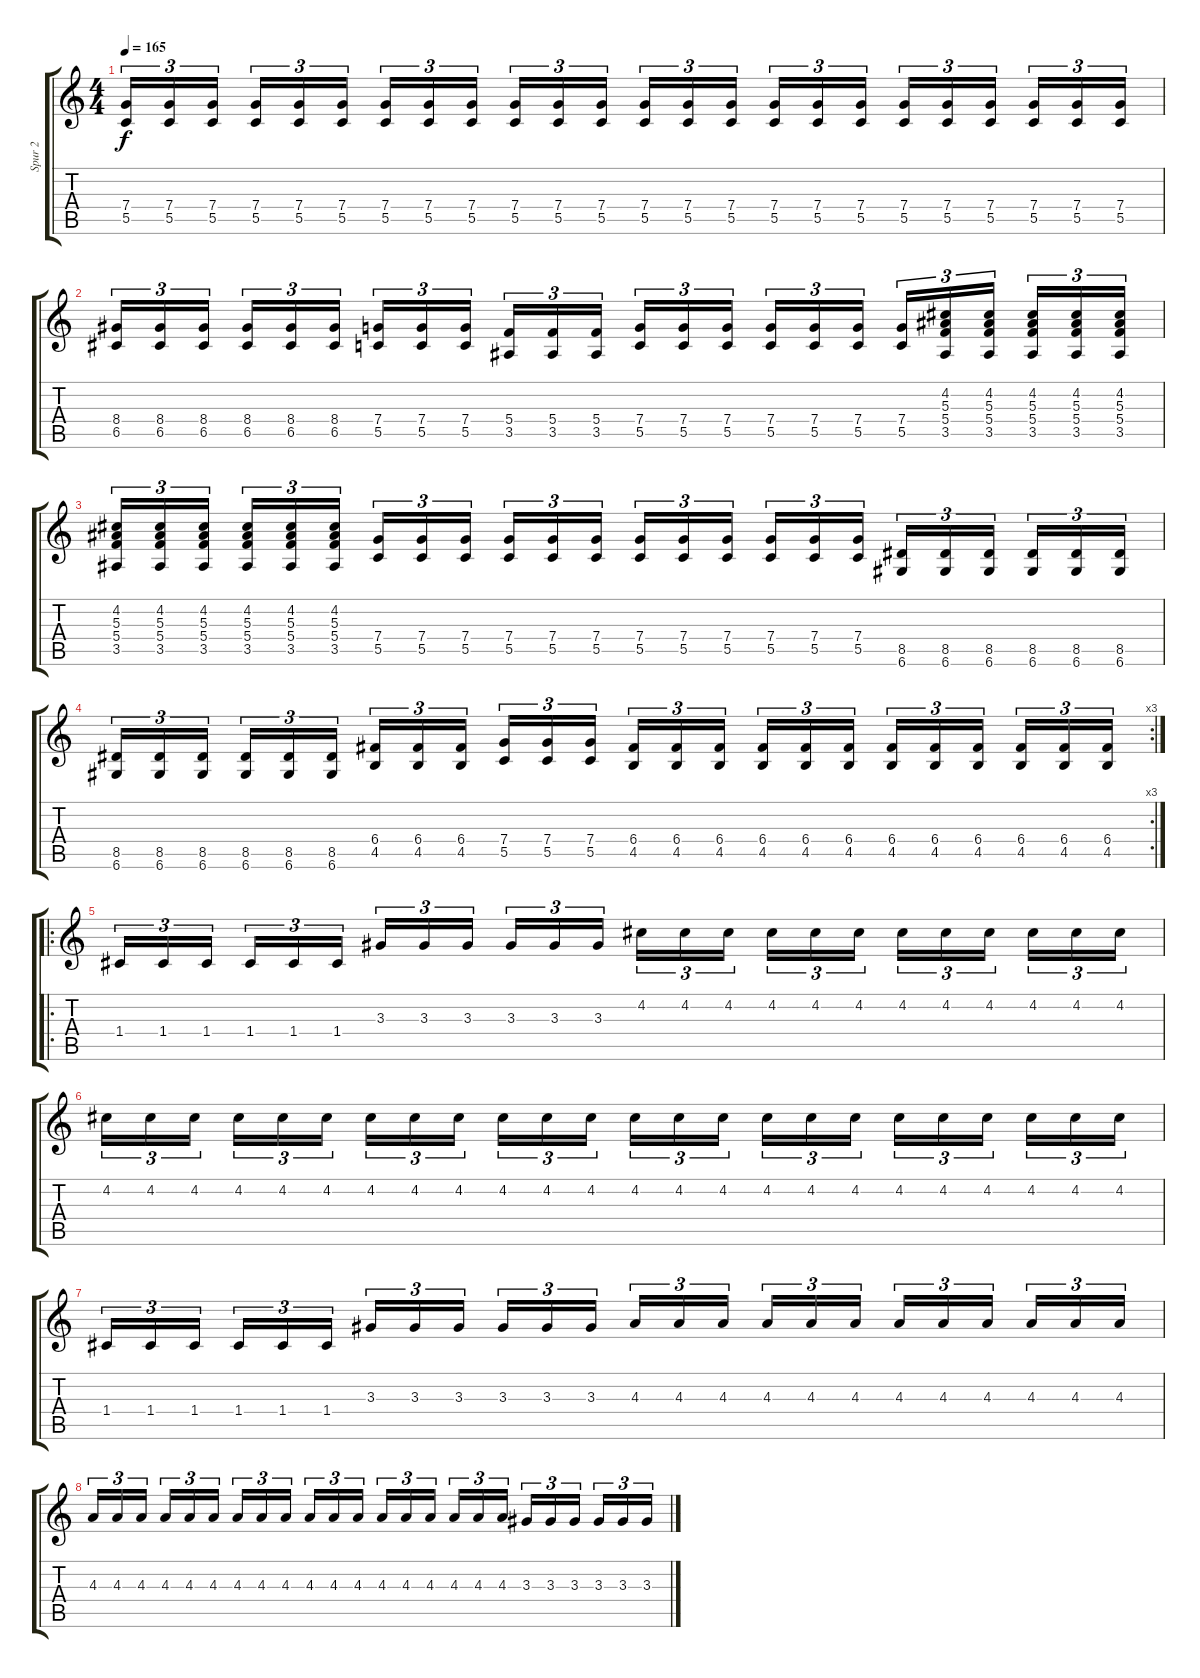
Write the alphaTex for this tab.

\track ("Spur 2" "Spur 2") {instrument distortionguitar}
\staff {score tabs}
\tuning (D4 A3 F3 C3 G2 D2) {hide}
\ts (4 4)
\tempo 165
\clef g2
\ks c
(7.4 5.5).16{tu (3 2) dy f} (7.4 5.5).16{tu (3 2)} (7.4 5.5).16{tu (3 2) beam splitsecondary} (7.4 5.5).16{tu (3 2)} (7.4 5.5).16{tu (3 2)} (7.4 5.5).16{tu (3 2)} (7.4 5.5).16{tu (3 2)} (7.4 5.5).16{tu (3 2)} (7.4 5.5).16{tu (3 2) beam splitsecondary} (7.4 5.5).16{tu (3 2)} (7.4 5.5).16{tu (3 2)} (7.4 5.5).16{tu (3 2)} (7.4 5.5).16{tu (3 2)} (7.4 5.5).16{tu (3 2)} (7.4 5.5).16{tu (3 2) beam splitsecondary} (7.4 5.5).16{tu (3 2)} (7.4 5.5).16{tu (3 2)} (7.4 5.5).16{tu (3 2)} (7.4 5.5).16{tu (3 2)} (7.4 5.5).16{tu (3 2)} (7.4 5.5).16{tu (3 2) beam splitsecondary} (7.4 5.5).16{tu (3 2)} (7.4 5.5).16{tu (3 2)} (7.4 5.5).16{tu (3 2)} |
(8.4 6.5).16{tu (3 2)} (8.4 6.5).16{tu (3 2)} (8.4 6.5).16{tu (3 2) beam splitsecondary} (8.4 6.5).16{tu (3 2)} (8.4 6.5).16{tu (3 2)} (8.4 6.5).16{tu (3 2)} (7.4 5.5).16{tu (3 2)} (7.4 5.5).16{tu (3 2)} (7.4 5.5).16{tu (3 2) beam splitsecondary} (5.4 3.5).16{tu (3 2)} (5.4 3.5).16{tu (3 2)} (5.4 3.5).16{tu (3 2)} (7.4 5.5).16{tu (3 2)} (7.4 5.5).16{tu (3 2)} (7.4 5.5).16{tu (3 2) beam splitsecondary} (7.4 5.5).16{tu (3 2)} (7.4 5.5).16{tu (3 2)} (7.4 5.5).16{tu (3 2)} (7.4 5.5).16{tu (3 2)} (4.2 5.3 5.4 3.5).16{tu (3 2)} (4.2 5.3 5.4 3.5).16{tu (3 2) beam splitsecondary} (4.2 5.3 5.4 3.5).16{tu (3 2)} (4.2 5.3 5.4 3.5).16{tu (3 2)} (4.2 5.3 5.4 3.5).16{tu (3 2)} |
(4.2 5.3 5.4 3.5).16{tu (3 2)} (4.2 5.3 5.4 3.5).16{tu (3 2)} (4.2 5.3 5.4 3.5).16{tu (3 2) beam splitsecondary} (4.2 5.3 5.4 3.5).16{tu (3 2)} (4.2 5.3 5.4 3.5).16{tu (3 2)} (4.2 5.3 5.4 3.5).16{tu (3 2)} (7.4 5.5).16{tu (3 2)} (7.4 5.5).16{tu (3 2)} (7.4 5.5).16{tu (3 2) beam splitsecondary} (7.4 5.5).16{tu (3 2)} (7.4 5.5).16{tu (3 2)} (7.4 5.5).16{tu (3 2)} (7.4 5.5).16{tu (3 2)} (7.4 5.5).16{tu (3 2)} (7.4 5.5).16{tu (3 2) beam splitsecondary} (7.4 5.5).16{tu (3 2)} (7.4 5.5).16{tu (3 2)} (7.4 5.5).16{tu (3 2)} (8.5 6.6).16{tu (3 2)} (8.5 6.6).16{tu (3 2)} (8.5 6.6).16{tu (3 2) beam splitsecondary} (8.5 6.6).16{tu (3 2)} (8.5 6.6).16{tu (3 2)} (8.5 6.6).16{tu (3 2)} |
\rc 3
(8.5 6.6).16{tu (3 2)} (8.5 6.6).16{tu (3 2)} (8.5 6.6).16{tu (3 2) beam splitsecondary} (8.5 6.6).16{tu (3 2)} (8.5 6.6).16{tu (3 2)} (8.5 6.6).16{tu (3 2)} (6.4 4.5).16{tu (3 2)} (6.4 4.5).16{tu (3 2)} (6.4 4.5).16{tu (3 2) beam splitsecondary} (7.4 5.5).16{tu (3 2)} (7.4 5.5).16{tu (3 2)} (7.4 5.5).16{tu (3 2)} (6.4 4.5).16{tu (3 2)} (6.4 4.5).16{tu (3 2)} (6.4 4.5).16{tu (3 2) beam splitsecondary} (6.4 4.5).16{tu (3 2)} (6.4 4.5).16{tu (3 2)} (6.4 4.5).16{tu (3 2)} (6.4 4.5).16{tu (3 2)} (6.4 4.5).16{tu (3 2)} (6.4 4.5).16{tu (3 2) beam splitsecondary} (6.4 4.5).16{tu (3 2)} (6.4 4.5).16{tu (3 2)} (6.4 4.5).16{tu (3 2)} |
\ro
1.4.16{tu (3 2)} 1.4.16{tu (3 2)} 1.4.16{tu (3 2) beam splitsecondary} 1.4.16{tu (3 2)} 1.4.16{tu (3 2)} 1.4.16{tu (3 2)} 3.3.16{tu (3 2)} 3.3.16{tu (3 2)} 3.3.16{tu (3 2) beam splitsecondary} 3.3.16{tu (3 2)} 3.3.16{tu (3 2)} 3.3.16{tu (3 2)} 4.2.16{tu (3 2)} 4.2.16{tu (3 2)} 4.2.16{tu (3 2) beam splitsecondary} 4.2.16{tu (3 2)} 4.2.16{tu (3 2)} 4.2.16{tu (3 2)} 4.2.16{tu (3 2)} 4.2.16{tu (3 2)} 4.2.16{tu (3 2) beam splitsecondary} 4.2.16{tu (3 2)} 4.2.16{tu (3 2)} 4.2.16{tu (3 2)} |
4.2.16{tu (3 2)} 4.2.16{tu (3 2)} 4.2.16{tu (3 2) beam splitsecondary} 4.2.16{tu (3 2)} 4.2.16{tu (3 2)} 4.2.16{tu (3 2)} 4.2.16{tu (3 2)} 4.2.16{tu (3 2)} 4.2.16{tu (3 2) beam splitsecondary} 4.2.16{tu (3 2)} 4.2.16{tu (3 2)} 4.2.16{tu (3 2)} 4.2.16{tu (3 2)} 4.2.16{tu (3 2)} 4.2.16{tu (3 2) beam splitsecondary} 4.2.16{tu (3 2)} 4.2.16{tu (3 2)} 4.2.16{tu (3 2)} 4.2.16{tu (3 2)} 4.2.16{tu (3 2)} 4.2.16{tu (3 2) beam splitsecondary} 4.2.16{tu (3 2)} 4.2.16{tu (3 2)} 4.2.16{tu (3 2)} |
1.4.16{tu (3 2)} 1.4.16{tu (3 2)} 1.4.16{tu (3 2) beam splitsecondary} 1.4.16{tu (3 2)} 1.4.16{tu (3 2)} 1.4.16{tu (3 2)} 3.3.16{tu (3 2)} 3.3.16{tu (3 2)} 3.3.16{tu (3 2) beam splitsecondary} 3.3.16{tu (3 2)} 3.3.16{tu (3 2)} 3.3.16{tu (3 2)} 4.3.16{tu (3 2)} 4.3.16{tu (3 2)} 4.3.16{tu (3 2) beam splitsecondary} 4.3.16{tu (3 2)} 4.3.16{tu (3 2)} 4.3.16{tu (3 2)} 4.3.16{tu (3 2)} 4.3.16{tu (3 2)} 4.3.16{tu (3 2) beam splitsecondary} 4.3.16{tu (3 2)} 4.3.16{tu (3 2)} 4.3.16{tu (3 2)} |
4.3.16{tu (3 2)} 4.3.16{tu (3 2)} 4.3.16{tu (3 2) beam splitsecondary} 4.3.16{tu (3 2)} 4.3.16{tu (3 2)} 4.3.16{tu (3 2)} 4.3.16{tu (3 2)} 4.3.16{tu (3 2)} 4.3.16{tu (3 2) beam splitsecondary} 4.3.16{tu (3 2)} 4.3.16{tu (3 2)} 4.3.16{tu (3 2)} 4.3.16{tu (3 2)} 4.3.16{tu (3 2)} 4.3.16{tu (3 2) beam splitsecondary} 4.3.16{tu (3 2)} 4.3.16{tu (3 2)} 4.3.16{tu (3 2)} 3.3.16{tu (3 2)} 3.3.16{tu (3 2)} 3.3.16{tu (3 2) beam splitsecondary} 3.3.16{tu (3 2)} 3.3.16{tu (3 2)} 3.3.16{tu (3 2)}
